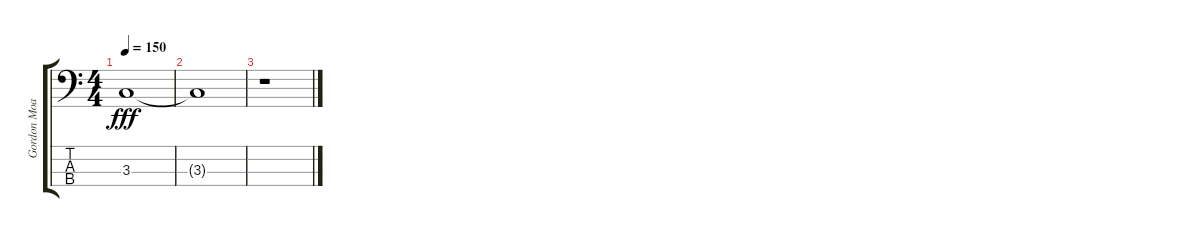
\track ("Gordon Moakes" "Gordon Moa") {instrument electricbasspick}
\staff {score tabs}
\tuning (G2 D2 A1 E1) {hide}
\ts (4 4)
\tempo 150
\clef f4
\ks c
3.3{t}.1{dy fff} |
3.3{t}.1 |
r.1
